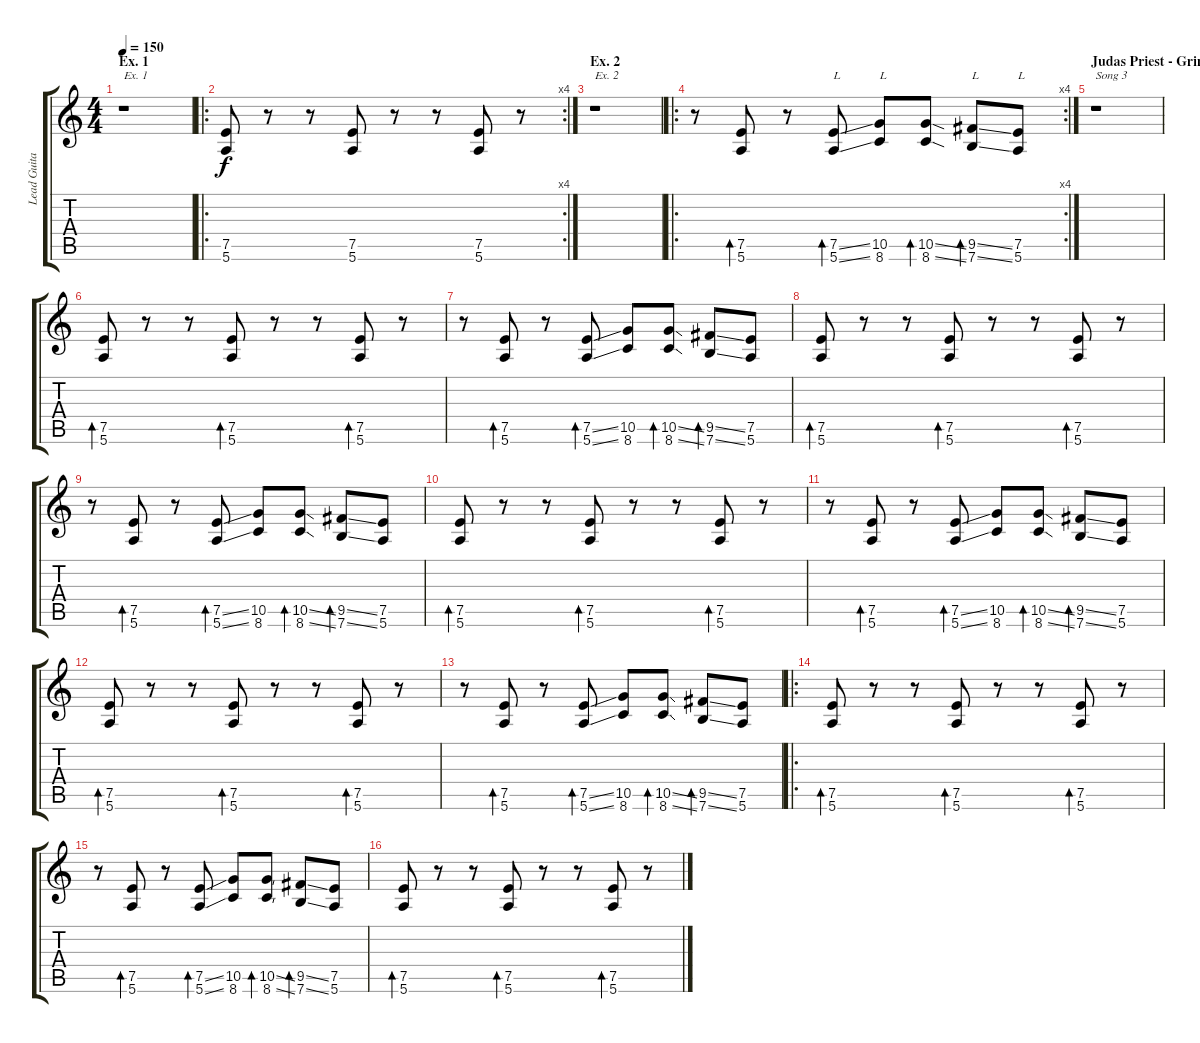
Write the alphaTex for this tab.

\track ("Lead Guitar" "Lead Guita") {instrument distortionguitar}
\staff {score tabs}
\tuning (E4 B3 G3 D3 A2 E2) {hide}
\ts (4 4)
\section ("" "Ex. 1")
\tempo 150
\clef g2
\ks c
r.1{txt "Ex. 1" dy f instrument distortionguitar} |
\ro
\rc 4
(7.5 5.6).8 r.8 r.8 (7.5 5.6).8 r.8 r.8 (7.5 5.6).8 r.8 |
\section ("" "Ex. 2")
r.1{txt "Ex. 2"} |
\ro
\rc 4
r.8 (7.5 5.6).8{bd 60} r.8 (7.5{ss} 5.6{ss}).8{bd 60 txt "L"} (10.5 8.6).8{txt "L"} (10.5{ss} 8.6{ss}).8{bd 60} (9.5{ss} 7.6{ss}).8{bd 60 txt "L"} (7.5 5.6).8{txt "L"} |
\section ("" "Judas Priest - Grinder")
r.1{txt "Song 3"} |
(7.5 5.6).8{bd 60} r.8 r.8 (7.5 5.6).8{bd 60} r.8 r.8 (7.5 5.6).8{bd 60} r.8 |
r.8 (7.5 5.6).8{bd 60} r.8 (7.5{ss} 5.6{ss}).8{bd 60} (10.5 8.6).8 (10.5{ss} 8.6{ss}).8{bd 60} (9.5{ss} 7.6{ss}).8{bd 60} (7.5 5.6).8 |
(7.5 5.6).8{bd 60} r.8 r.8 (7.5 5.6).8{bd 60} r.8 r.8 (7.5 5.6).8{bd 60} r.8 |
r.8 (7.5 5.6).8{bd 60} r.8 (7.5{ss} 5.6{ss}).8{bd 60} (10.5 8.6).8 (10.5{ss} 8.6{ss}).8{bd 60} (9.5{ss} 7.6{ss}).8{bd 60} (7.5 5.6).8 |
(7.5 5.6).8{bd 60} r.8 r.8 (7.5 5.6).8{bd 60} r.8 r.8 (7.5 5.6).8{bd 60} r.8 |
r.8 (7.5 5.6).8{bd 60} r.8 (7.5{ss} 5.6{ss}).8{bd 60} (10.5 8.6).8 (10.5{ss} 8.6{ss}).8{bd 60} (9.5{ss} 7.6{ss}).8{bd 60} (7.5 5.6).8 |
(7.5 5.6).8{bd 60} r.8 r.8 (7.5 5.6).8{bd 60} r.8 r.8 (7.5 5.6).8{bd 60} r.8 |
r.8 (7.5 5.6).8{bd 60} r.8 (7.5{ss} 5.6{ss}).8{bd 60} (10.5 8.6).8 (10.5{ss} 8.6{ss}).8{bd 60} (9.5{ss} 7.6{ss}).8{bd 60} (7.5 5.6).8 |
\ro
(7.5 5.6).8{bd 60} r.8 r.8 (7.5 5.6).8{bd 60} r.8 r.8 (7.5 5.6).8{bd 60} r.8 |
r.8 (7.5 5.6).8{bd 60} r.8 (7.5{ss} 5.6{ss}).8{bd 60} (10.5 8.6).8 (10.5{ss} 8.6{ss}).8{bd 60} (9.5{ss} 7.6{ss}).8{bd 60} (7.5 5.6).8 |
(7.5 5.6).8{bd 60} r.8 r.8 (7.5 5.6).8{bd 60} r.8 r.8 (7.5 5.6).8{bd 60} r.8
